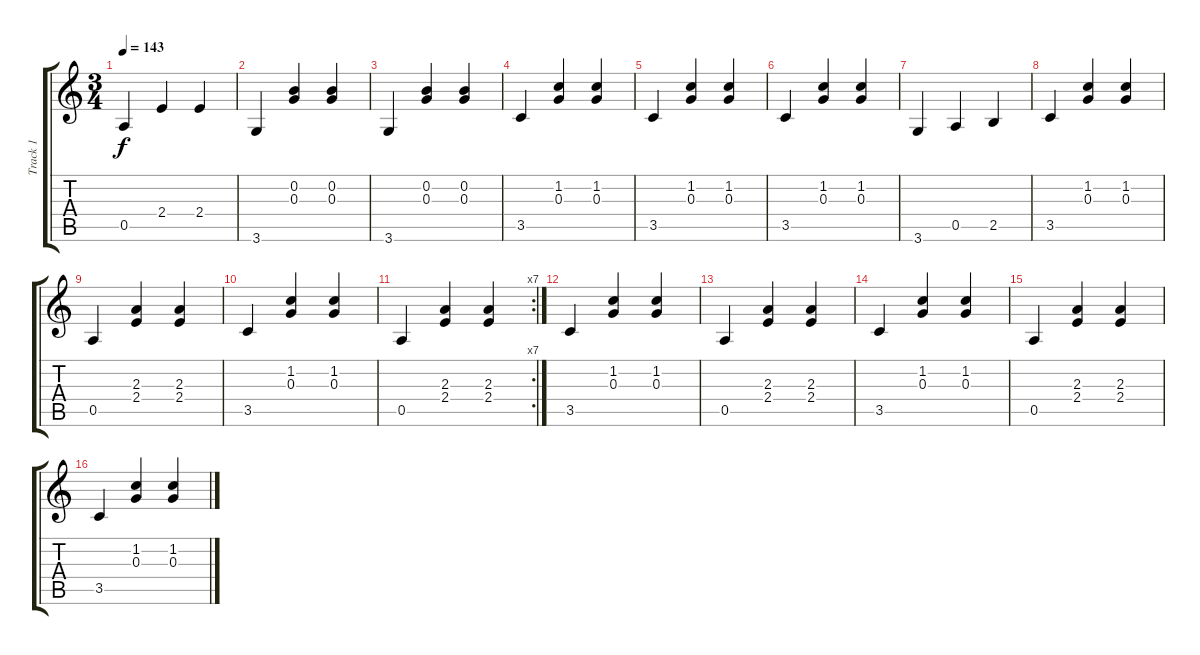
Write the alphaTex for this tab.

\track ("Track 1" "Track 1") {instrument acousticguitarsteel}
\staff {score tabs}
\tuning (E4 B3 G3 D3 A2 E2) {hide}
\ts (3 4)
\tempo 143
\clef g2
\ks c
0.5.4{dy f} 2.4.4 2.4.4 |
3.6.4 (0.2 0.3).4 (0.2 0.3).4 |
3.6.4 (0.2 0.3).4 (0.2 0.3).4 |
3.5.4 (1.2 0.3).4 (1.2 0.3).4 |
3.5.4 (1.2 0.3).4 (1.2 0.3).4 |
3.5.4 (1.2 0.3).4 (1.2 0.3).4 |
3.6.4 0.5.4 2.5.4 |
3.5.4 (1.2 0.3).4 (1.2 0.3).4 |
0.5.4 (2.3 2.4).4 (2.3 2.4).4 |
3.5.4 (1.2 0.3).4 (1.2 0.3).4 |
\rc 7
0.5.4 (2.3 2.4).4 (2.3 2.4).4 |
3.5.4 (1.2 0.3).4 (1.2 0.3).4 |
0.5.4 (2.3 2.4).4 (2.3 2.4).4 |
3.5.4 (1.2 0.3).4 (1.2 0.3).4 |
0.5.4 (2.3 2.4).4 (2.3 2.4).4 |
3.5.4 (1.2 0.3).4 (1.2 0.3).4
